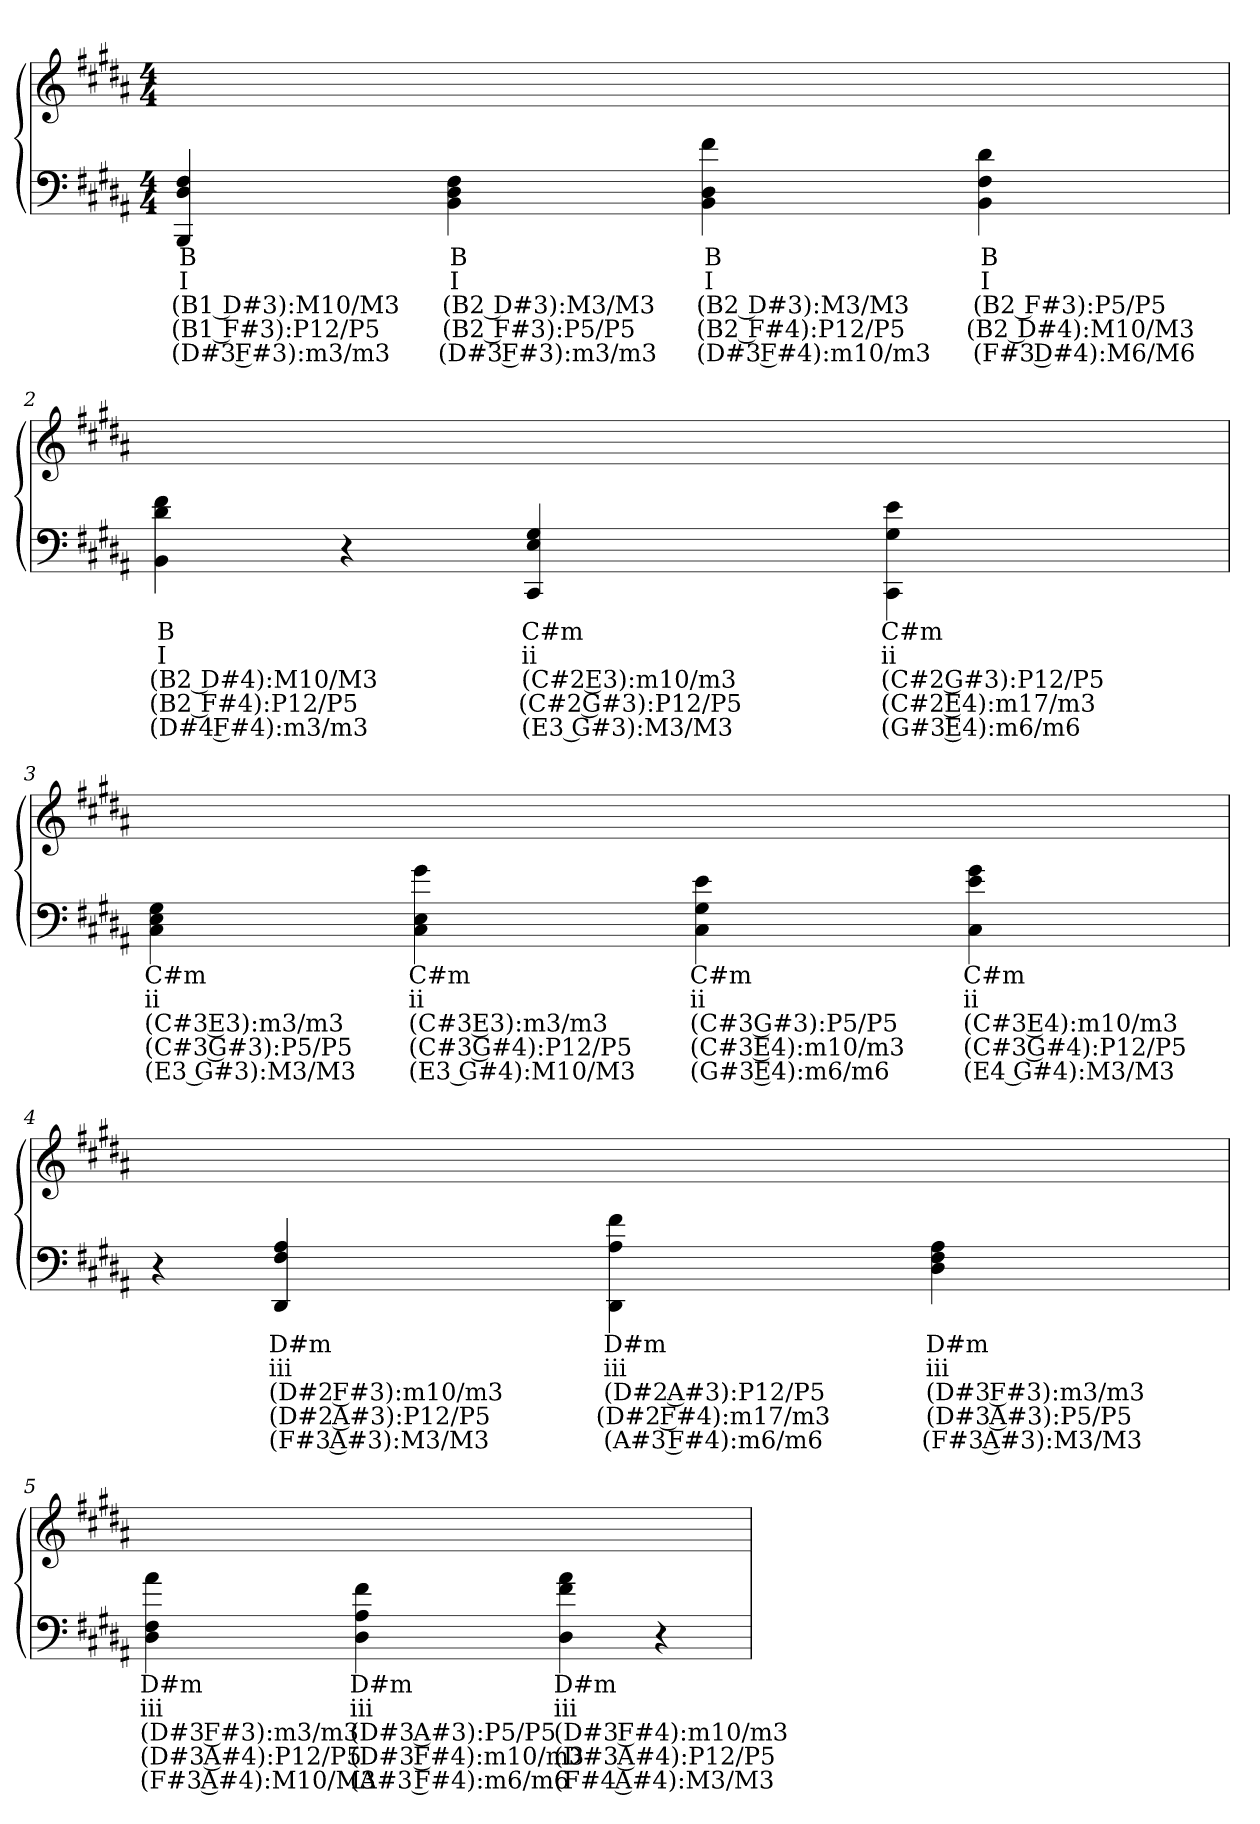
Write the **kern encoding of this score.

**kern	**text	**text	**text	**text	**text	**kern
*part2	*part2	*part2	*part2	*part2	*part2	*part1
*staff2	*staff2	*staff2	*staff2	*staff2	*staff2	*staff1
*clefF4	*	*	*	*	*	*clefG2
*k[f#c#g#d#a#]	*	*	*	*	*	*k[f#c#g#d#a#]
*B:	*	*	*	*	*	*B:
*M4/4	*	*	*	*	*	*M4/4
*MM60	*	*	*	*	*	*MM60
=1	=1	=1	=1	=1	=1	=1
4BBB 4D# 4F#	B	I	(B1 D#3):M10/M3	(B1 F#3):P12/P5	(D#3 F#3):m3/m3	1ryy
4BB 4D# 4F#	B	I	(B2 D#3):M3/M3	(B2 F#3):P5/P5	(D#3 F#3):m3/m3	.
4BB 4D# 4f#	B	I	(B2 D#3):M3/M3	(B2 F#4):P12/P5	(D#3 F#4):m10/m3	.
4BB 4F# 4d#	B	I	(B2 F#3):P5/P5	(B2 D#4):M10/M3	(F#3 D#4):M6/M6	.
=2	=2	=2	=2	=2	=2	=2
4BB 4d# 4f#	B	I	(B2 D#4):M10/M3	(B2 F#4):P12/P5	(D#4 F#4):m3/m3	1ryy
4r	.	.	.	.	.	.
4CC# 4E 4G#	C#m	ii	(C#2 E3):m10/m3	(C#2 G#3):P12/P5	(E3 G#3):M3/M3	.
4CC# 4G# 4e	C#m	ii	(C#2 G#3):P12/P5	(C#2 E4):m17/m3	(G#3 E4):m6/m6	.
=3	=3	=3	=3	=3	=3	=3
4C# 4E 4G#	C#m	ii	(C#3 E3):m3/m3	(C#3 G#3):P5/P5	(E3 G#3):M3/M3	1ryy
4C# 4E 4g#	C#m	ii	(C#3 E3):m3/m3	(C#3 G#4):P12/P5	(E3 G#4):M10/M3	.
4C# 4G# 4e	C#m	ii	(C#3 G#3):P5/P5	(C#3 E4):m10/m3	(G#3 E4):m6/m6	.
4C# 4e 4g#	C#m	ii	(C#3 E4):m10/m3	(C#3 G#4):P12/P5	(E4 G#4):M3/M3	.
=4	=4	=4	=4	=4	=4	=4
4r	.	.	.	.	.	1ryy
4DD# 4F# 4A#	D#m	iii	(D#2 F#3):m10/m3	(D#2 A#3):P12/P5	(F#3 A#3):M3/M3	.
4DD# 4A# 4f#	D#m	iii	(D#2 A#3):P12/P5	(D#2 F#4):m17/m3	(A#3 F#4):m6/m6	.
4D# 4F# 4A#	D#m	iii	(D#3 F#3):m3/m3	(D#3 A#3):P5/P5	(F#3 A#3):M3/M3	.
=5	=5	=5	=5	=5	=5	=5
4D# 4F# 4a#	D#m	iii	(D#3 F#3):m3/m3	(D#3 A#4):P12/P5	(F#3 A#4):M10/M3	1ryy
4D# 4A# 4f#	D#m	iii	(D#3 A#3):P5/P5	(D#3 F#4):m10/m3	(A#3 F#4):m6/m6	.
4D# 4f# 4a#	D#m	iii	(D#3 F#4):m10/m3	(D#3 A#4):P12/P5	(F#4 A#4):M3/M3	.
4r	.	.	.	.	.	.
=	=	=	=	=	=	=
*-	*-	*-	*-	*-	*-	*-
